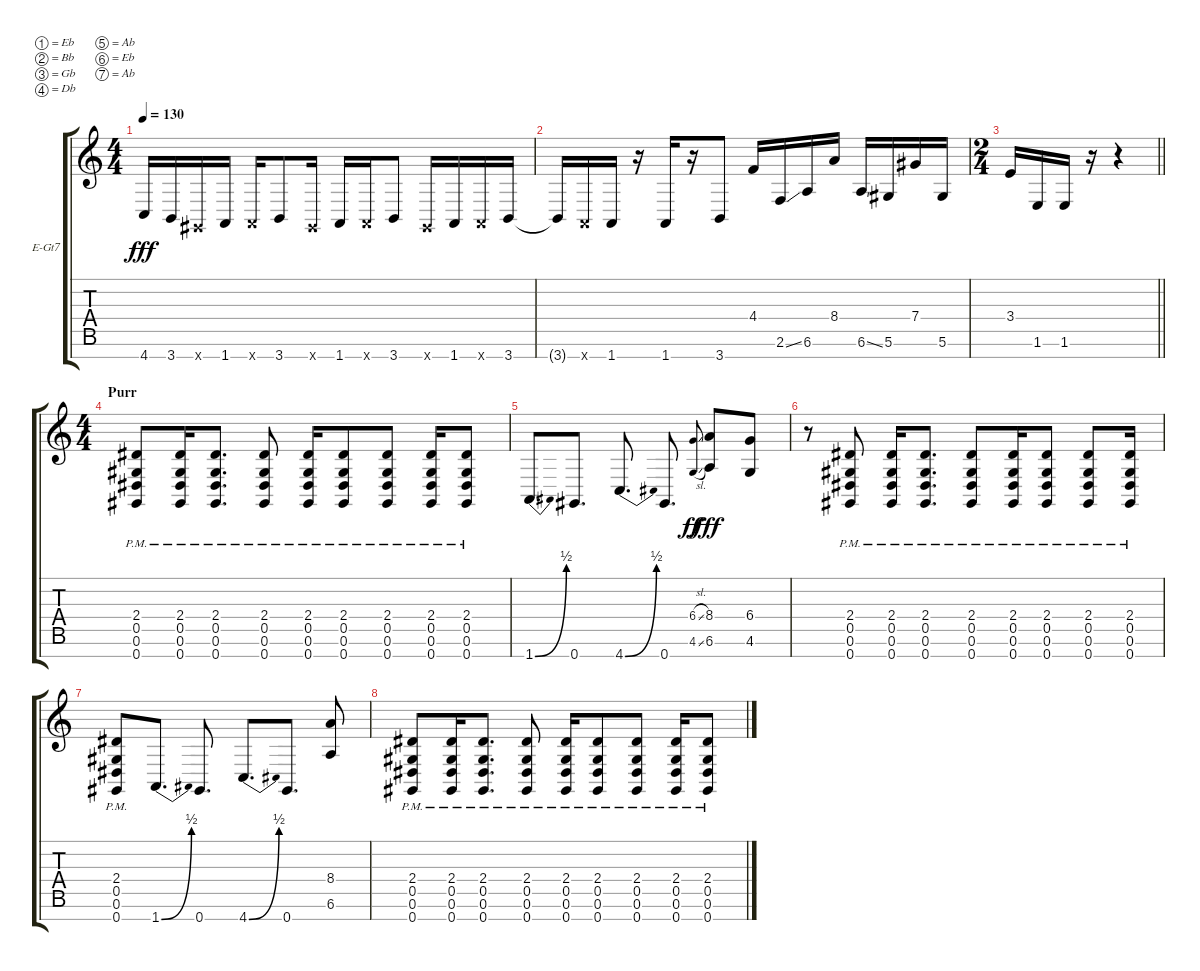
\bracketExtendMode groupsimilarinstruments
\firstSystemTrackNameOrientation horizontal
\otherSystemsTrackNameOrientation horizontal
\track ("IF YOU HAVE TABS TO OTHER BULB/MISHA-MANSOOR SONGS NOT YET POSTED...PLEASE POST THEM!!!!" "E-Gt7") {instrument distortionguitar}
\staff {score tabs}
\tuning (Eb4 Bb3 Gb3 Db3 Ab2 Eb2 Ab1)
\ts (4 4)
\tempo 130
\clef g2
\ks c
4.7.16{dy fff} 3.7.16 0.7{x}.16 1.7.16 1.7{x}.16 3.7.8 0.7{x}.16 1.7.16 1.7{x}.16 3.7.8 0.7{x}.16 1.7.16 1.7{x}.16 3.7.16 |
3.7{t}.16 1.7{x}.16 1.7.16 r.16 1.7.16 r.16 3.7.8 4.4.16 2.6{ss}.16 6.6.16 8.4.16 6.6{ss}.16 5.6.16 7.4.16 5.6.16 |
\ts (2 4)
\beaming (8 2 2)
\barLineRight lightlight
3.4.16 1.6.16 1.6.16 r.16 r.4 |
\ts (4 4)
\beaming (8 2 2 2 2)
\section ("" "Purr")
(2.4{pm} 0.5{pm} 0.6{pm} 0.7{pm}).8 (2.4{pm} 0.5{pm} 0.6{pm} 0.7{pm}).16 (2.4{pm} 0.5{pm} 0.6{pm} 0.7{pm}).8{d} (2.4{pm} 0.5{pm} 0.6{pm} 0.7{pm}).8 (2.4{pm} 0.5{pm} 0.6{pm} 0.7{pm}).16 (2.4{pm} 0.5{pm} 0.6{pm} 0.7{pm}).8 (2.4{pm} 0.5{pm} 0.6{pm} 0.7{pm}).8 (2.4{pm} 0.5{pm} 0.6{pm} 0.7{pm}).16 (2.4{pm} 0.5{pm} 0.6{pm} 0.7{pm}).8 |
1.7{be (bend 0 0 60 2)}.8{d} 0.7.8{d} 4.7{be (bend 0 0 60 2)}.8{d} 0.7.8{d} (6.4{sl} 4.6{sl}).8{gr onbeat dy ff} (8.4 6.6).8{dy fff} (6.4 4.6).8 |
r.8 (2.4{pm} 0.5{pm} 0.6{pm} 0.7{pm}).8 (2.4{pm} 0.5{pm} 0.6{pm} 0.7{pm}).16 (2.4{pm} 0.5{pm} 0.6{pm} 0.7{pm}).8{d} (2.4{pm} 0.5{pm} 0.6{pm} 0.7{pm}).8 (2.4{pm} 0.5{pm} 0.6{pm} 0.7{pm}).16 (2.4{pm} 0.5{pm} 0.6{pm} 0.7{pm}).8 (2.4{pm} 0.5{pm} 0.6{pm} 0.7{pm}).8 (2.4{pm} 0.5{pm} 0.6{pm} 0.7{pm}).16 |
(2.4{pm} 0.5{pm} 0.6{pm} 0.7{pm}).8 1.7{be (bend 0 0 60 2)}.8{d} 0.7.8{d} 4.7{be (bend 0 0 60 2)}.8{d} 0.7.8{d} (8.4 6.6).8 |
(2.4{pm} 0.5{pm} 0.6{pm} 0.7{pm}).8 (2.4{pm} 0.5{pm} 0.6{pm} 0.7{pm}).16 (2.4{pm} 0.5{pm} 0.6{pm} 0.7{pm}).8{d} (2.4{pm} 0.5{pm} 0.6{pm} 0.7{pm}).8 (2.4{pm} 0.5{pm} 0.6{pm} 0.7{pm}).16 (2.4{pm} 0.5{pm} 0.6{pm} 0.7{pm}).8 (2.4{pm} 0.5{pm} 0.6{pm} 0.7{pm}).8 (2.4{pm} 0.5{pm} 0.6{pm} 0.7{pm}).16 (2.4{pm} 0.5{pm} 0.6{pm} 0.7{pm}).8
